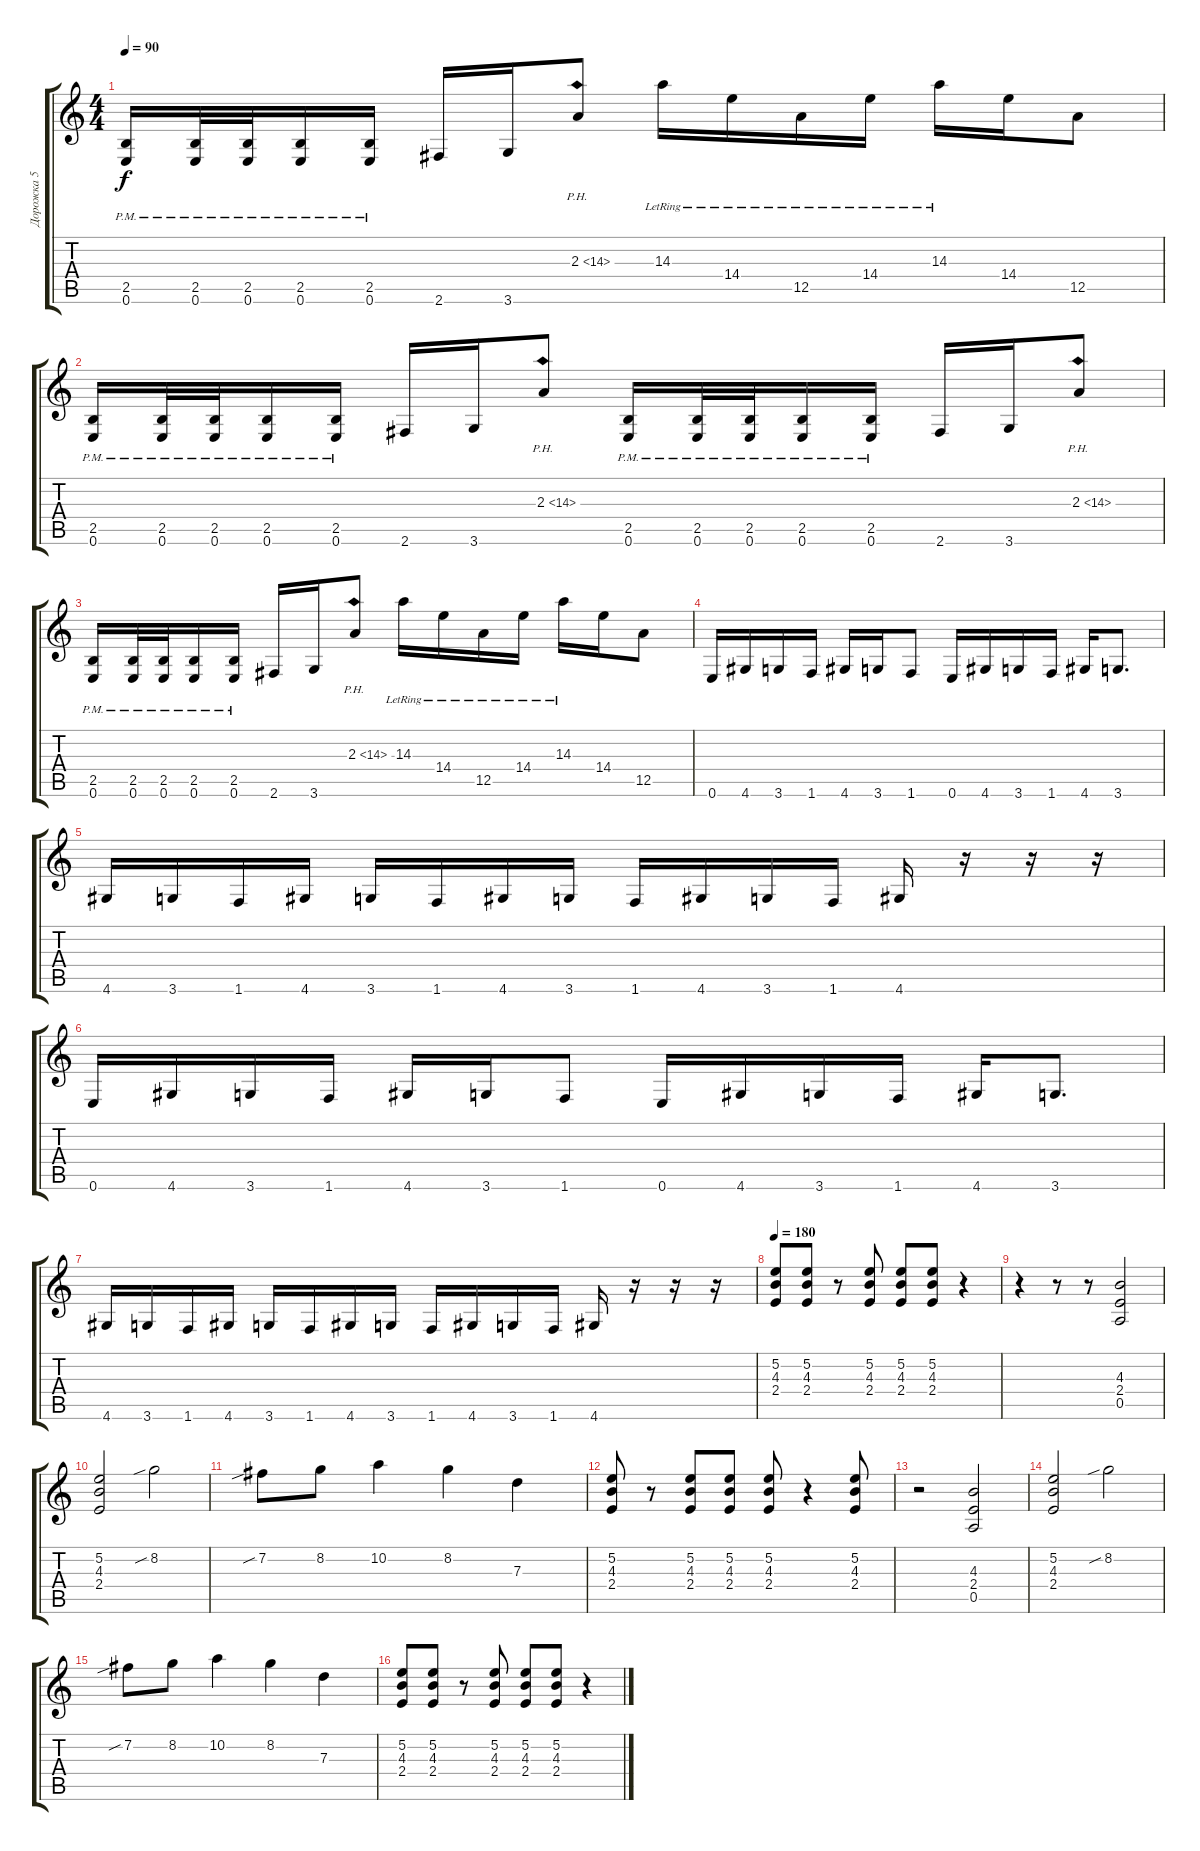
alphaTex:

\track ("Дорожка 5" "Дорожка 5") {instrument distortionguitar}
\staff {score tabs}
\tuning (E4 B3 G3 D3 A2 E2) {hide}
\ts (4 4)
\tempo 90
\clef g2
\ks c
(2.5{pm} 0.6{pm}).16{dy f} (2.5{pm} 0.6{pm}).32 (2.5{pm} 0.6{pm}).32 (2.5{pm} 0.6{pm}).16 (2.5{pm} 0.6{pm}).16 2.6.16 3.6.16 2.3{ph 12}.8 14.3{lr}.16 14.4{lr}.16 12.5{lr}.16 14.4{lr}.16 14.3{lr}.16 14.4.16 12.5.8 |
(2.5{pm} 0.6{pm}).16 (2.5{pm} 0.6{pm}).32 (2.5{pm} 0.6{pm}).32 (2.5{pm} 0.6{pm}).16 (2.5{pm} 0.6{pm}).16 2.6.16 3.6.16 2.3{ph 12}.8 (2.5{pm} 0.6{pm}).16 (2.5{pm} 0.6{pm}).32 (2.5{pm} 0.6{pm}).32 (2.5{pm} 0.6{pm}).16 (2.5{pm} 0.6{pm}).16 2.6.16 3.6.16 2.3{ph 12}.8 |
(2.5{pm} 0.6{pm}).16 (2.5{pm} 0.6{pm}).32 (2.5{pm} 0.6{pm}).32 (2.5{pm} 0.6{pm}).16 (2.5{pm} 0.6{pm}).16 2.6.16 3.6.16 2.3{ph 12}.8 14.3{lr}.16 14.4{lr}.16 12.5{lr}.16 14.4{lr}.16 14.3{lr}.16 14.4.16 12.5.8 |
0.6.16 4.6.16 3.6.16 1.6.16 4.6.16 3.6.16 1.6.8 0.6.16 4.6.16 3.6.16 1.6.16 4.6.16 3.6.8{d} |
4.6.16 3.6.16 1.6.16 4.6.16 3.6.16 1.6.16 4.6.16 3.6.16 1.6.16 4.6.16 3.6.16 1.6.16 4.6.16 r.16 r.16 r.16 |
0.6.16 4.6.16 3.6.16 1.6.16 4.6.16 3.6.16 1.6.8 0.6.16 4.6.16 3.6.16 1.6.16 4.6.16 3.6.8{d} |
4.6.16 3.6.16 1.6.16 4.6.16 3.6.16 1.6.16 4.6.16 3.6.16 1.6.16 4.6.16 3.6.16 1.6.16 4.6.16 r.16 r.16 r.16 |
\tempo 180
(5.2 4.3 2.4).8 (5.2 4.3 2.4).8 r.8 (5.2 4.3 2.4).8 (5.2 4.3 2.4).8 (5.2 4.3 2.4).8 r.4 |
r.4 r.8 r.8 (4.3 2.4 0.5).2 |
(5.2 4.3 2.4).2 8.2{sib}.2 |
7.2{sib}.8 8.2.8 10.2.4 8.2.4 7.3.4 |
(5.2 4.3 2.4).8 r.8 (5.2 4.3 2.4).8 (5.2 4.3 2.4).8 (5.2 4.3 2.4).8 r.4 (5.2 4.3 2.4).8 |
r.2 (4.3 2.4 0.5).2 |
(5.2 4.3 2.4).2 8.2{sib}.2 |
7.2{sib}.8 8.2.8 10.2.4 8.2.4 7.3.4 |
(5.2 4.3 2.4).8 (5.2 4.3 2.4).8 r.8 (5.2 4.3 2.4).8 (5.2 4.3 2.4).8 (5.2 4.3 2.4).8 r.4
